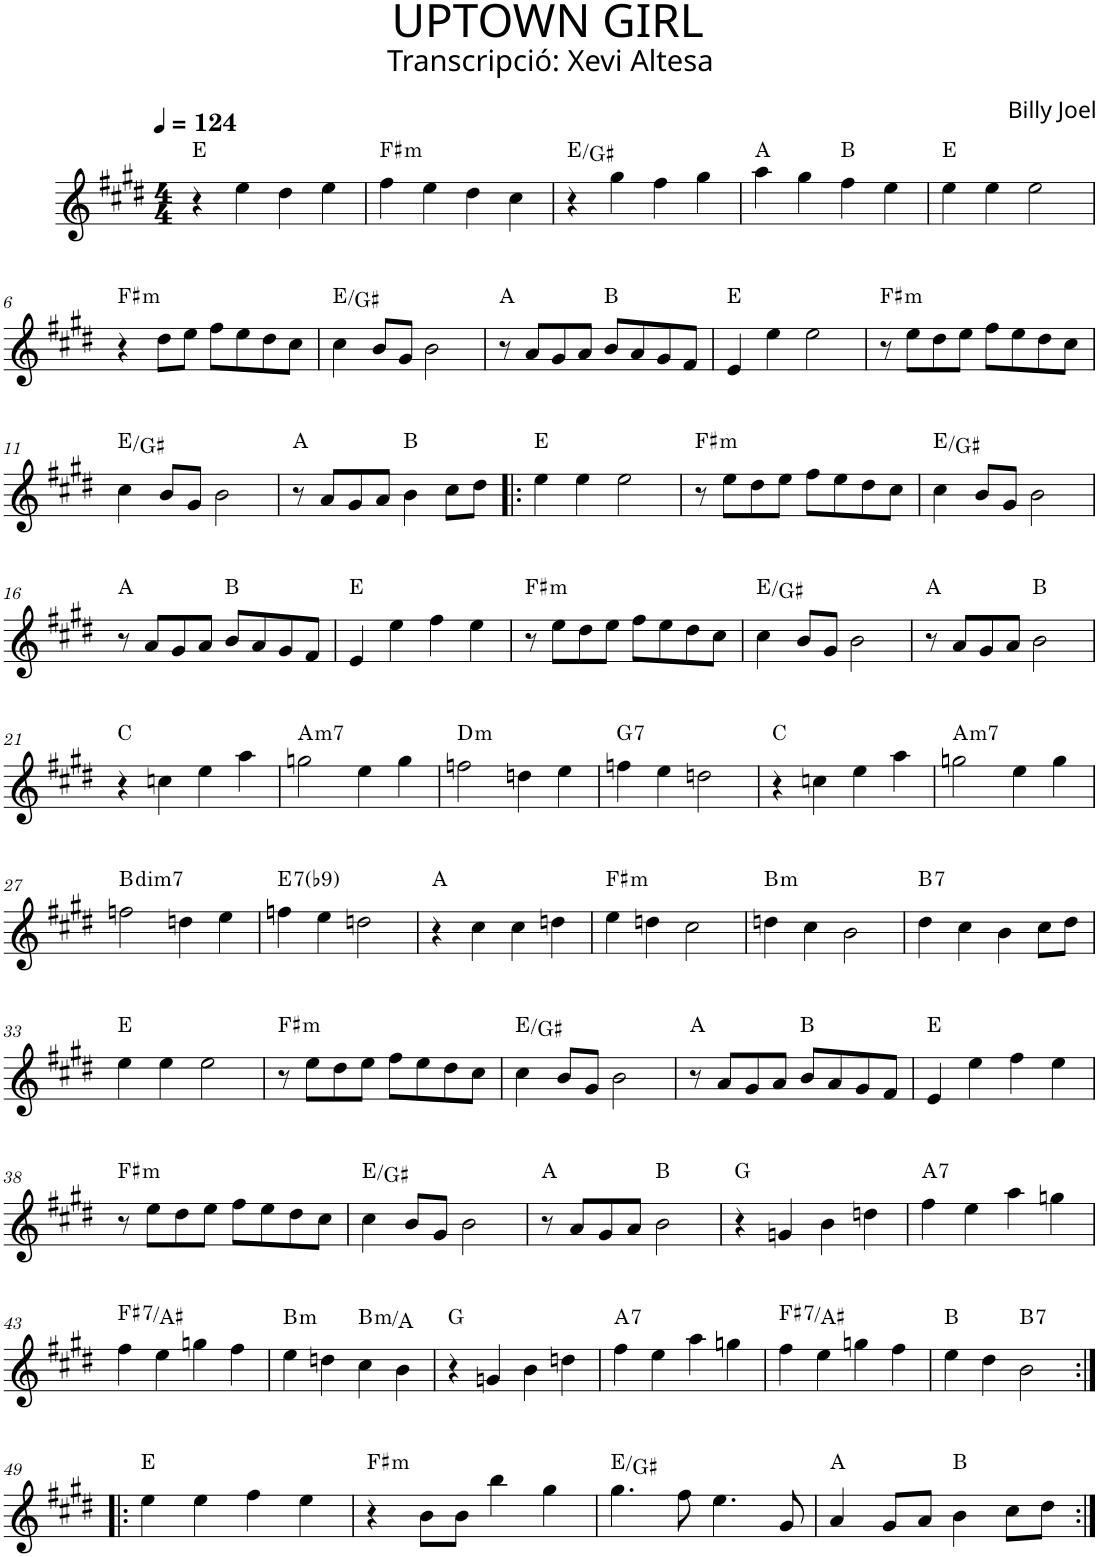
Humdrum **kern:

**kern	**harte
*part1	*part1
*staff1	*
*I"P1	*
*clefG2	*
*k[f#c#g#d#]	*
*M4/4	*
*MM124	*
=1	=1
4r	E:maj
4ee\	.
4dd#\	.
4ee\	.
=2	=2
!	!LO:H:kt=m
4ff#\	F#:min
4ee\	.
4dd#\	.
4cc#\	.
=3	=3
4r	E:maj/3
4gg#\	.
4ff#\	.
4gg#\	.
=4	=4
4aa\	A:maj
4gg#\	.
4ff#\	B:maj
4ee\	.
=5	=5
4ee\	E:maj
4ee\	.
2ee\	.
!!LO:LB:g=z
=6	=6
!	!LO:H:kt=m
4r	F#:min
8dd#\L	.
8ee\J	.
8ff#\L	.
8ee\	.
8dd#\	.
8cc#\J	.
=7	=7
4cc#\	E:maj/3
8b/L	.
8g#/J	.
2b\	.
=8	=8
8r	A:maj
8a/L	.
8g#/	.
8a/J	.
8b/L	B:maj
8a/	.
8g#/	.
8f#/J	.
=9	=9
4e/	E:maj
4ee\	.
2ee\	.
=10	=10
!	!LO:H:kt=m
8r	F#:min
8ee\L	.
8dd#\	.
8ee\J	.
8ff#\L	.
8ee\	.
8dd#\	.
8cc#\J	.
!!LO:LB:g=z
=11	=11
4cc#\	E:maj/3
8b/L	.
8g#/J	.
2b\	.
=12	=12
8r	A:maj
8a/L	.
8g#/	.
8a/J	.
4b\	B:maj
8cc#\L	.
8dd#\J	.
=13!|:	=13!|:
4ee\	E:maj
4ee\	.
2ee\	.
=14	=14
!	!LO:H:kt=m
8r	F#:min
8ee\L	.
8dd#\	.
8ee\J	.
8ff#\L	.
8ee\	.
8dd#\	.
8cc#\J	.
=15	=15
4cc#\	E:maj/3
8b/L	.
8g#/J	.
2b\	.
!!LO:LB:g=z
=16	=16
8r	A:maj
8a/L	.
8g#/	.
8a/J	.
8b/L	B:maj
8a/	.
8g#/	.
8f#/J	.
=17	=17
4e/	E:maj
4ee\	.
4ff#\	.
4ee\	.
=18	=18
!	!LO:H:kt=m
8r	F#:min
8ee\L	.
8dd#\	.
8ee\J	.
8ff#\L	.
8ee\	.
8dd#\	.
8cc#\J	.
=19	=19
4cc#\	E:maj/3
8b/L	.
8g#/J	.
2b\	.
=20	=20
8r	A:maj
8a/L	.
8g#/	.
8a/J	.
2b\	B:maj
!!LO:LB:g=z
=21	=21
4r	C:maj
4ccn\	.
4ee\	.
4aa\	.
=22	=22
!	!LO:H:kt=m7
2ggn\	A:min7
4ee\	.
4gg\	.
=23	=23
!	!LO:H:kt=m
2ffn\	D:min
4ddn\	.
4ee\	.
=24	=24
!	!LO:H:kt=7
4ffn\	G:7
4ee\	.
2ddn\	.
=25	=25
4r	C:maj
4ccn\	.
4ee\	.
4aa\	.
=26	=26
!	!LO:H:kt=m7
2ggn\	A:min7
4ee\	.
4gg\	.
!!LO:LB:g=z
=27	=27
!	!LO:H:kt=dim7
2ffn\	B:dim7
4ddn\	.
4ee\	.
=28	=28
!	!LO:H:kt=7
4ffn\	E:7(b9)
4ee\	.
2ddn\	.
=29	=29
4r	A:maj
4cc#\	.
4cc#\	.
4ddn\	.
=30	=30
!	!LO:H:kt=m
4ee\	F#:min
4ddn\	.
2cc#\	.
=31	=31
!	!LO:H:kt=m
4ddn\	B:min
4cc#\	.
2b\	.
=32	=32
!	!LO:H:kt=7
4dd#\	B:7
4cc#\	.
4b\	.
8cc#\L	.
8dd#\J	.
!!LO:LB:g=z
=33	=33
4ee\	E:maj
4ee\	.
2ee\	.
=34	=34
!	!LO:H:kt=m
8r	F#:min
8ee\L	.
8dd#\	.
8ee\J	.
8ff#\L	.
8ee\	.
8dd#\	.
8cc#\J	.
=35	=35
4cc#\	E:maj/3
8b/L	.
8g#/J	.
2b\	.
=36	=36
8r	A:maj
8a/L	.
8g#/	.
8a/J	.
8b/L	B:maj
8a/	.
8g#/	.
8f#/J	.
=37	=37
4e/	E:maj
4ee\	.
4ff#\	.
4ee\	.
!!LO:LB:g=z
=38	=38
!	!LO:H:kt=m
8r	F#:min
8ee\L	.
8dd#\	.
8ee\J	.
8ff#\L	.
8ee\	.
8dd#\	.
8cc#\J	.
=39	=39
4cc#\	E:maj/3
8b/L	.
8g#/J	.
2b\	.
=40	=40
8r	A:maj
8a/L	.
8g#/	.
8a/J	.
2b\	B:maj
=41	=41
4r	G:maj
4gn/	.
4b\	.
4ddn\	.
=42	=42
!	!LO:H:kt=7
4ff#\	A:7
4ee\	.
4aa\	.
4ggn\	.
!!LO:LB:g=z
=43	=43
!	!LO:H:kt=7
4ff#\	F#:7/3
4ee\	.
4ggn\	.
4ff#\	.
=44	=44
!	!LO:H:kt=m
4ee\	B:min
4ddn\	.
!	!LO:H:kt=m
4cc#\	B:min/b7
4b\	.
=45	=45
4r	G:maj
4gn/	.
4b\	.
4ddn\	.
=46	=46
!	!LO:H:kt=7
4ff#\	A:7
4ee\	.
4aa\	.
4ggn\	.
=47	=47
!	!LO:H:kt=7
4ff#\	F#:7/3
4ee\	.
4ggn\	.
4ff#\	.
=48	=48
4ee\	B:maj
4dd#\	.
!	!LO:H:kt=7
2b\	B:7
!!LO:LB:g=z
=49:|!|:	=49:|!|:
4ee\	E:maj
4ee\	.
4ff#\	.
4ee\	.
=50	=50
!	!LO:H:kt=m
4r	F#:min
8b\L	.
8b\J	.
4bb\	.
4gg#\	.
=51	=51
4.gg#\	E:maj/3
8ff#\	.
4.ee\	.
8g#/	.
=52	=52
4a/	A:maj
8g#/L	.
8a/J	.
4b\	B:maj
8cc#\L	.
8dd#\J	.
=:|!	=:|!
*-	*-
